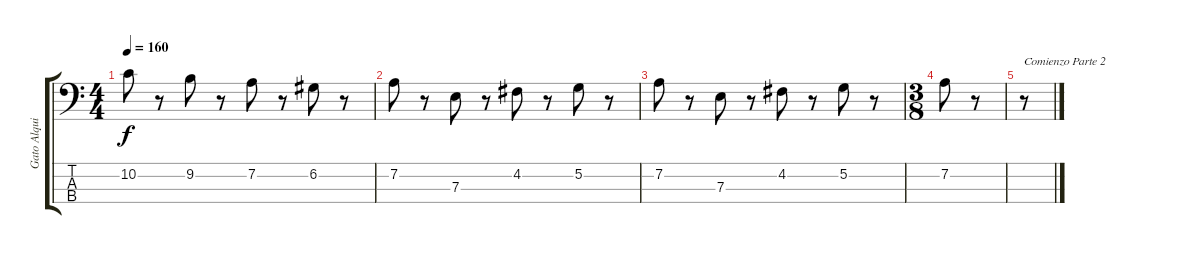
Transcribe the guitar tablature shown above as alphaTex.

\track ("Gato Alquinta" "Gato Alqui") {instrument electricbassfinger}
\staff {score tabs}
\tuning (G2 D2 A1 E1) {hide}
\ts (4 4)
\tempo 160
\clef f4
\ks c
10.2.8{dy f} r.8 9.2.8 r.8 7.2.8 r.8 6.2.8 r.8 |
7.2.8 r.8 7.3.8 r.8 4.2.8 r.8 5.2.8 r.8 |
7.2.8 r.8 7.3.8 r.8 4.2.8 r.8 5.2.8 r.8 |
\ts (3 8)
7.2.8 r.8 |
r.8{txt "Comienzo Parte 2"}
